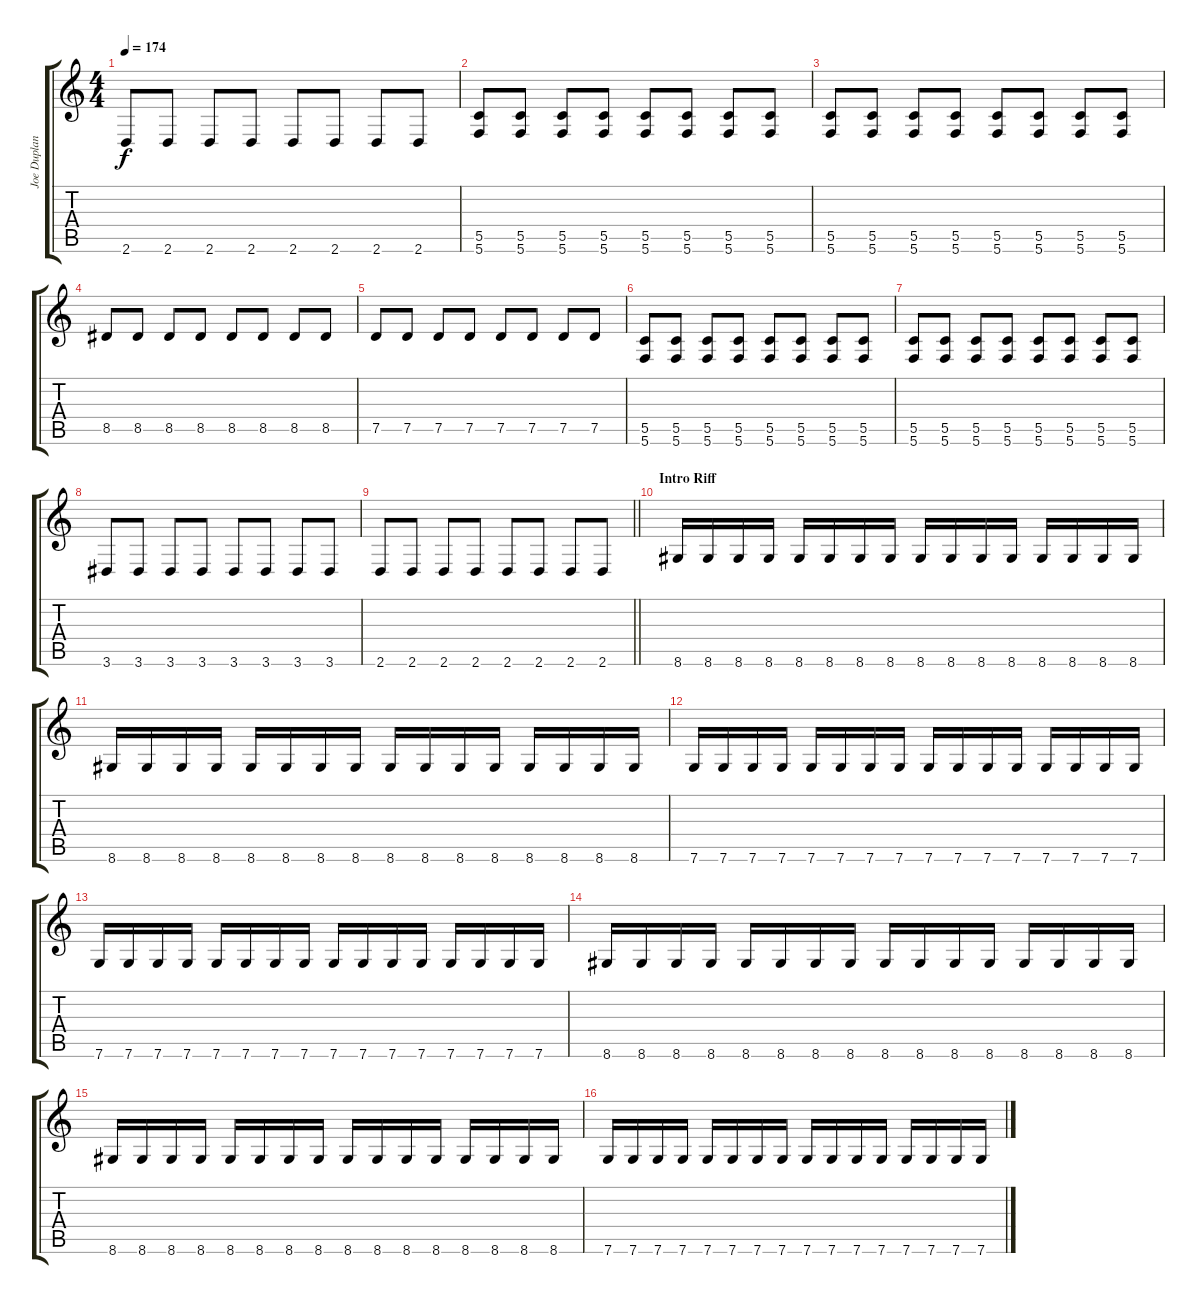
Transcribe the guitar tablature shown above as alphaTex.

\track ("Joe Duplantier - RHYTHM GUITAR" "Joe Duplan") {instrument distortionguitar}
\staff {score tabs}
\tuning (D4 A3 F3 C3 G2 C2) {hide}
\ts (4 4)
\tempo 174
\clef g2
\ks c
2.6.8{dy f} 2.6.8 2.6.8 2.6.8 2.6.8 2.6.8 2.6.8 2.6.8 |
(5.5 5.6).8 (5.5 5.6).8 (5.5 5.6).8 (5.5 5.6).8 (5.5 5.6).8 (5.5 5.6).8 (5.5 5.6).8 (5.5 5.6).8 |
(5.5 5.6).8 (5.5 5.6).8 (5.5 5.6).8 (5.5 5.6).8 (5.5 5.6).8 (5.5 5.6).8 (5.5 5.6).8 (5.5 5.6).8 |
8.5.8 8.5.8 8.5.8 8.5.8 8.5.8 8.5.8 8.5.8 8.5.8 |
7.5.8 7.5.8 7.5.8 7.5.8 7.5.8 7.5.8 7.5.8 7.5.8 |
(5.5 5.6).8 (5.5 5.6).8 (5.5 5.6).8 (5.5 5.6).8 (5.5 5.6).8 (5.5 5.6).8 (5.5 5.6).8 (5.5 5.6).8 |
(5.5 5.6).8 (5.5 5.6).8 (5.5 5.6).8 (5.5 5.6).8 (5.5 5.6).8 (5.5 5.6).8 (5.5 5.6).8 (5.5 5.6).8 |
3.6.8 3.6.8 3.6.8 3.6.8 3.6.8 3.6.8 3.6.8 3.6.8 |
\barLineRight lightlight
2.6.8 2.6.8 2.6.8 2.6.8 2.6.8 2.6.8 2.6.8 2.6.8 |
\section ("" "Intro Riff")
8.6.16 8.6.16 8.6.16 8.6.16 8.6.16 8.6.16 8.6.16 8.6.16 8.6.16 8.6.16 8.6.16 8.6.16 8.6.16 8.6.16 8.6.16 8.6.16 |
8.6.16 8.6.16 8.6.16 8.6.16 8.6.16 8.6.16 8.6.16 8.6.16 8.6.16 8.6.16 8.6.16 8.6.16 8.6.16 8.6.16 8.6.16 8.6.16 |
7.6.16 7.6.16 7.6.16 7.6.16 7.6.16 7.6.16 7.6.16 7.6.16 7.6.16 7.6.16 7.6.16 7.6.16 7.6.16 7.6.16 7.6.16 7.6.16 |
7.6.16 7.6.16 7.6.16 7.6.16 7.6.16 7.6.16 7.6.16 7.6.16 7.6.16 7.6.16 7.6.16 7.6.16 7.6.16 7.6.16 7.6.16 7.6.16 |
8.6.16 8.6.16 8.6.16 8.6.16 8.6.16 8.6.16 8.6.16 8.6.16 8.6.16 8.6.16 8.6.16 8.6.16 8.6.16 8.6.16 8.6.16 8.6.16 |
8.6.16 8.6.16 8.6.16 8.6.16 8.6.16 8.6.16 8.6.16 8.6.16 8.6.16 8.6.16 8.6.16 8.6.16 8.6.16 8.6.16 8.6.16 8.6.16 |
7.6.16 7.6.16 7.6.16 7.6.16 7.6.16 7.6.16 7.6.16 7.6.16 7.6.16 7.6.16 7.6.16 7.6.16 7.6.16 7.6.16 7.6.16 7.6.16
